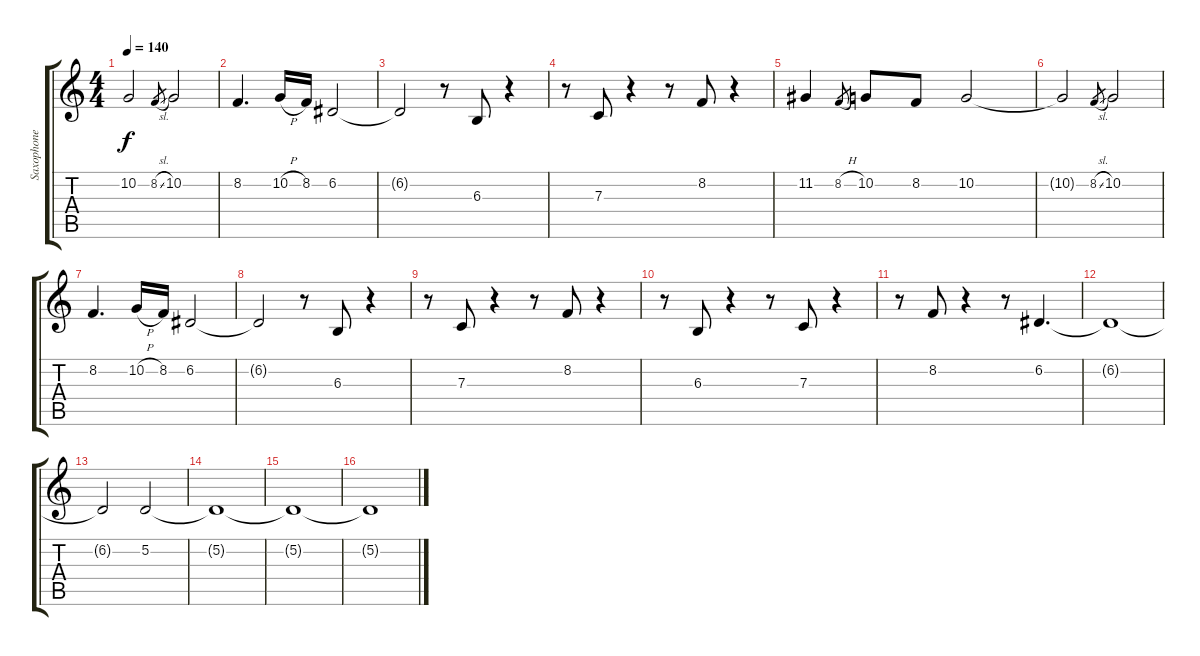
\track ("Saxophone" "Saxophone") {instrument tenorsax}
\staff {score tabs}
\tuning (D4 A3 F3 C3 G2 C2) {hide}
\ts (4 4)
\tempo 140
\clef g2
\ks c
10.2{t}.2{dy f} 8.2{sl}.8{gr} 10.2.2 |
8.2.4{d} 10.2{h}.16 8.2.16 6.2.2 |
6.2{t}.2 r.8 6.3.8 r.4 |
r.8 7.3.8 r.4 r.8 8.2.8 r.4 |
11.2.4 8.2{h}.8{gr} 10.2.8 8.2.8 10.2.2 |
10.2{t}.2 8.2{sl}.8{gr} 10.2.2 |
8.2.4{d} 10.2{h}.16 8.2.16 6.2.2 |
6.2{t}.2 r.8 6.3.8 r.4 |
r.8 7.3.8 r.4 r.8 8.2.8 r.4 |
r.8 6.3.8 r.4 r.8 7.3.8 r.4 |
r.8 8.2.8 r.4 r.8 6.2.4{d} |
6.2{t}.1 |
6.2{t}.2 5.2.2 |
5.2{t}.1 |
5.2{t}.1 |
5.2{t}.1
